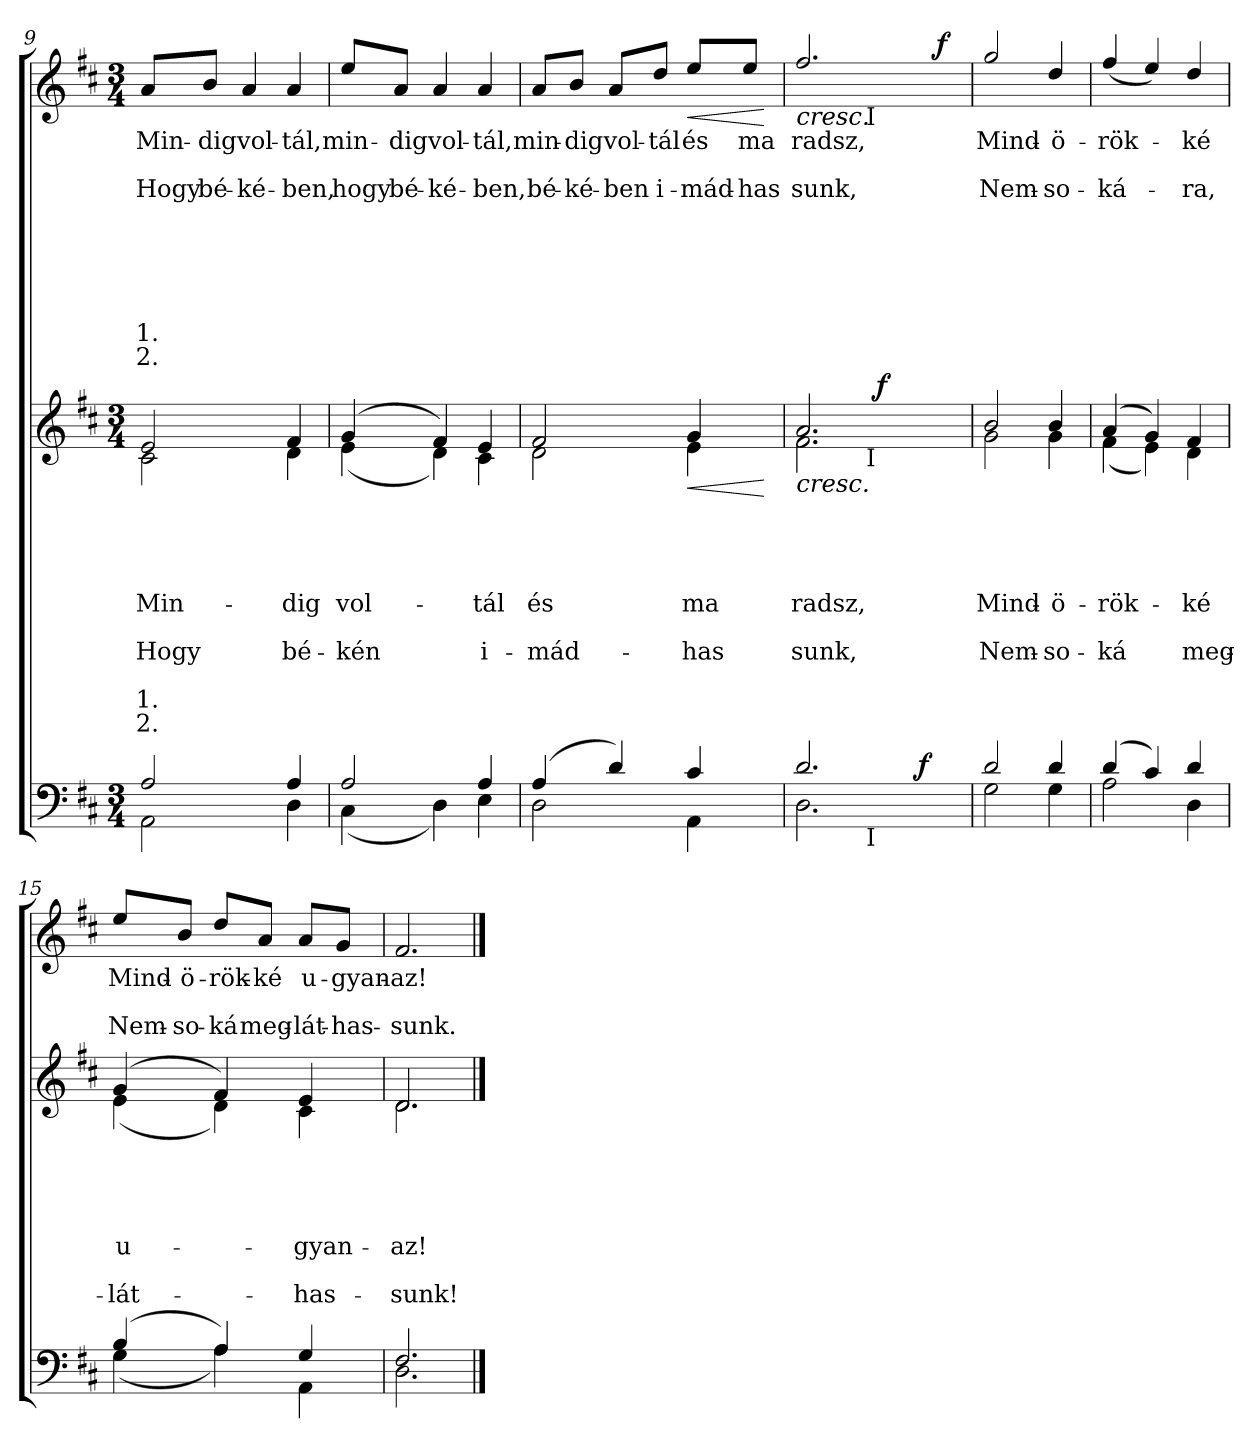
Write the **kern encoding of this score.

**kern	**dynam	**kern	**text	**text	**text	**text	**text	**text	**text	**text	**text	**text	**dynam	**kern	**text	**text	**text	**text	**text	**text	**text	**text	**text	**text	**dynam
*part3	*part3	*part2	*part2	*part2	*part2	*part2	*part2	*part2	*part2	*part2	*part2	*part2	*part2	*part1	*part1	*part1	*part1	*part1	*part1	*part1	*part1	*part1	*part1	*part1	*part1
*staff3	*staff3	*staff2	*staff2	*staff2	*staff2	*staff2	*staff2	*staff2	*staff2	*staff2	*staff2	*staff2	*staff2	*staff1	*staff1	*staff1	*staff1	*staff1	*staff1	*staff1	*staff1	*staff1	*staff1	*staff1	*staff1
!!LO:LB:g=z
*clefF4	*	*clefG2	*	*	*	*	*	*	*	*	*	*	*	*clefG2	*	*	*	*	*	*	*	*	*	*	*
*k[f#c#]	*	*k[f#c#]	*	*	*	*	*	*	*	*	*	*	*	*k[f#c#]	*	*	*	*	*	*	*	*	*	*	*
*b:	*	*b:	*	*	*	*	*	*	*	*	*	*	*	*b:	*	*	*	*	*	*	*	*	*	*	*
*M3/4	*	*M3/4	*	*	*	*	*	*	*	*	*	*	*	*M3/4	*	*	*	*	*	*	*	*	*	*	*
=9	=9	=9	=9	=9	=9	=9	=9	=9	=9	=9	=9	=9	=9	=9	=9	=9	=9	=9	=9	=9	=9	=9	=9	=9	=9
*^	*	*	*	*	*	*	*	*	*	*	*	*	*	*	*	*	*	*	*	*	*	*	*	*	*
!	!	!	!	!	!	!	!	!LO:LY:b	!	!LO:LY:b	!	!LO:LY:b	!LO:LY:b	!	!	!	!	!	!	!	!	!	!	!	!	!
*	*	*	*^	*	*	*	*	*	*	*	*	*	*	*	*	*	*	*	*	*	*	*	*	*	*	*
!	!	!	!	!	!	!	!	!	!	!	!	!	!	!	!	!	!LO:LY:b	!	!LO:LY:b	!	!	!	!	!	!LO:LY:b	!LO:LY:b	!
2A/	2AA\	.	2e/	2c#\	.	.	.	.	Min-	.	Hogy	.	1.	2.	.	8a/L	Min-	.	Hogy	.	.	.	.	.	1.	2.	.
!	!	!	!	!	!	!	!	!	!	!	!	!	!	!	!	!	!LO:LY:b	!	!LO:LY:b	!	!	!	!	!	!	!	!
.	.	.	.	.	.	.	.	.	.	.	.	.	.	.	.	8b/J	-dig	.	bé-	.	.	.	.	.	.	.	.
!	!	!	!	!	!	!	!	!	!	!	!	!	!	!	!	!	!LO:LY:b	!	!LO:LY:b	!	!	!	!	!	!	!	!
.	.	.	.	.	.	.	.	.	.	.	.	.	.	.	.	4a/	vol-	.	-ké-	.	.	.	.	.	.	.	.
!	!	!	!	!	!	!	!	!	!LO:LY:b	!	!LO:LY:b	!	!	!	!	!	!	!	!	!	!	!	!	!	!	!	!
!	!	!	!	!	!	!	!	!	!	!	!	!	!	!	!	!	!LO:LY:b	!	!LO:LY:b	!	!	!	!	!	!	!	!
4A/	4D\	.	4f#/	4d\	.	.	.	.	-dig	.	bé-	.	.	.	.	4a/	-tál,	.	-ben,	.	.	.	.	.	.	.	.
=10	=10	=10	=10	=10	=10	=10	=10	=10	=10	=10	=10	=10	=10	=10	=10	=10	=10	=10	=10	=10	=10	=10	=10	=10	=10	=10	=10
!	!	!	!	!	!	!	!	!	!LO:LY:b	!	!LO:LY:b	!	!	!	!	!	!	!	!	!	!	!	!	!	!	!	!
!	!	!	!	!	!	!	!	!	!	!	!	!	!	!	!	!	!LO:LY:b	!	!LO:LY:b	!	!	!	!	!	!	!	!
2A/	(<4C#\	.	(>4g/	(<4e\	.	.	.	.	vol-	.	-kén	.	.	.	.	8ee/L	min-	.	hogy	.	.	.	.	.	.	.	.
!	!	!	!	!	!	!	!	!	!	!	!	!	!	!	!	!	!LO:LY:b	!	!LO:LY:b	!	!	!	!	!	!	!	!
.	.	.	.	.	.	.	.	.	.	.	.	.	.	.	.	8a/J	-dig	.	bé-	.	.	.	.	.	.	.	.
!	!	!	!	!	!	!	!	!	!	!	!	!	!	!	!	!	!LO:LY:b	!	!LO:LY:b	!	!	!	!	!	!	!	!
.	4D\)	.	4f#/)	4d\)	.	.	.	.	.	.	.	.	.	.	.	4a/	vol-	.	-ké-	.	.	.	.	.	.	.	.
!	!	!	!	!	!	!	!	!	!LO:LY:b	!	!LO:LY:b	!	!	!	!	!	!	!	!	!	!	!	!	!	!	!	!
!	!	!	!	!	!	!	!	!	!	!	!	!	!	!	!	!	!LO:LY:b	!	!LO:LY:b	!	!	!	!	!	!	!	!
4A/	4E\	.	4e/	4c#\	.	.	.	.	-tál	.	i-	.	.	.	.	4a/	-tál,	.	-ben,	.	.	.	.	.	.	.	.
=11	=11	=11	=11	=11	=11	=11	=11	=11	=11	=11	=11	=11	=11	=11	=11	=11	=11	=11	=11	=11	=11	=11	=11	=11	=11	=11	=11
!	!	!	!	!	!	!	!	!	!LO:LY:b	!	!LO:LY:b	!	!	!	!	!	!	!	!	!	!	!	!	!	!	!	!
!	!	!	!	!	!	!	!	!	!	!	!	!	!	!	!	!	!LO:LY:b	!	!LO:LY:b	!	!	!	!	!	!	!	!
(>4A/	2D\	.	2f#/	2d\	.	.	.	.	és	.	-mád-	.	.	.	.	8a/L	min-	.	bé-	.	.	.	.	.	.	.	.
!	!	!	!	!	!	!	!	!	!	!	!	!	!	!	!	!	!LO:LY:b	!	!LO:LY:b	!	!	!	!	!	!	!	!
.	.	.	.	.	.	.	.	.	.	.	.	.	.	.	.	8b/J	-dig	.	-ké-	.	.	.	.	.	.	.	.
!	!	!	!	!	!	!	!	!	!	!	!	!	!	!	!	!	!LO:LY:b	!	!LO:LY:b	!	!	!	!	!	!	!	!
4d/)	.	.	.	.	.	.	.	.	.	.	.	.	.	.	.	8a/L	vol-	.	-ben	.	.	.	.	.	.	.	.
!	!	!	!	!	!	!	!	!	!	!	!	!	!	!	!	!	!LO:LY:b	!	!LO:LY:b	!	!	!	!	!	!	!	!
.	.	.	.	.	.	.	.	.	.	.	.	.	.	.	.	8dd/J	-tál	.	i-	.	.	.	.	.	.	.	.
!	!	!	!	!	!	!	!	!	!LO:LY:b	!	!LO:LY:b	!	!	!	!LO:HP:b	!	!	!	!	!	!	!	!	!	!	!	!
!	!	!	!	!	!	!	!	!	!	!	!	!	!	!	!	!	!LO:LY:b	!	!LO:LY:b	!	!	!	!	!	!	!	!LO:HP:b
4c#/	4AA\	.	4g/	4e\	.	.	.	.	ma­	.	-has­	.	.	.	<	8ee/L	és	.	-mád-	.	.	.	.	.	.	.	<
!	!	!	!	!	!	!	!	!	!	!	!	!	!	!	!	!	!LO:LY:b	!	!LO:LY:b	!	!	!	!	!	!	!	!
.	.	.	.	.	.	.	.	.	.	.	.	.	.	.	.	8ee/J	ma­	.	-has­	.	.	.	.	.	.	.	.
*v	*v	*	*	*	*	*	*	*	*	*	*	*	*	*	*	*	*	*	*	*	*	*	*	*	*	*	*
*	*	*v	*v	*	*	*	*	*	*	*	*	*	*	*	*	*	*	*	*	*	*	*	*	*	*	*
.	.	.	.	.	.	.	.	.	.	.	.	.	[	.	.	.	.	.	.	.	.	.	.	.	[
!!LO:PB:g=z
=12	=12	=12	=12	=12	=12	=12	=12	=12	=12	=12	=12	=12	=12	=12	=12	=12	=12	=12	=12	=12	=12	=12	=12	=12	=12
*^	*	*	*	*	*	*	*	*	*	*	*	*	*	*	*	*	*	*	*	*	*	*	*	*	*
!	!	!	!	!	!	!	!	!LO:LY:b	!	!LO:LY:b	!	!	!	!LO:HP:b	!	!	!	!	!	!	!	!	!	!	!	!
*	*	*	*^	*	*	*	*	*	*	*	*	*	*	*	*	*	*	*	*	*	*	*	*	*	*	*
!	!	!	!	!	!	!	!	!	!	!	!	!	!	!	!	!	!LO:LY:b	!	!LO:LY:b	!	!	!	!	!	!	!	!LO:HP:b
*^	*	*	*	*^	*	*	*	*	*	*	*	*	*	*	*	*^	*	*	*	*	*	*	*	*	*	*	*
*	*	*^	*	*	*	*	*	*	*	*	*	*	*	*	*	*	*	*	*^	*	*	*	*	*	*	*	*	*	*	*
2.d/	2.D\	2ryy	4.ryy	.	2.a/	2.f#\	4ryy	.	.	.	.	radsz,	.	sunk,	.	.	.	<	2.ff#/	2ryy	4.ryy	radsz,	.	sunk,	.	.	.	.	.	.	.	<
.	.	.	.	.	.	.	8ryy	.	.	.	.	.	.	.	.	.	.	.	.	.	.	.	.	.	.	.	.	.	.	.	.	.
!	!	!	!	!	!	!	!	!	!	!	!	!	!	!	!	!	!	!	!	!	!LO:TX:b:t=I	!	!	!	!	!	!	!	!	!	!	!
!	!	!	!	!	!	!	!LO:TX:b:t=I	!	!	!	!	!	!	!	!	!	!	!	!	!	!	!	!	!	!	!	!	!	!	!	!	!
!	!	!	!LO:TX:b:t=I	!	!	!	!	!	!	!	!	!	!	!	!	!	!	!	!	!	!	!	!	!	!	!	!	!	!	!	!	!
.	.	.	4.ryy	.	.	.	32ryy	.	.	.	.	.	.	.	.	.	.	.	.	.	4.ryy	.	.	.	.	.	.	.	.	.	.	.
!	!	!	!	!	!	!	!	!	!	!	!	!	!	!	!	!	!	!LO:DY:a	!	!	!	!	!	!	!	!	!	!	!	!	!	!
.	.	.	.	.	.	.	4ryy	.	.	.	.	.	.	.	.	.	.	f	.	.	.	.	.	.	.	.	.	.	.	.	.	.
.	.	16ryy	.	.	.	.	.	.	.	.	.	.	.	.	.	.	.	.	.	8ryy	.	.	.	.	.	.	.	.	.	.	.	.
!	!	!	!	!LO:DY:a	!	!	!	!	!	!	!	!	!	!	!	!	!	!	!	!	!	!	!	!	!	!	!	!	!	!	!	!
.	.	8.ryy	.	f	.	.	.	.	.	.	.	.	.	.	.	.	.	.	.	.	.	.	.	.	.	.	.	.	.	.	.	.
!	!	!	!	!	!	!	!	!	!	!	!	!	!	!	!	!	!	!	!	!	!	!	!	!	!	!	!	!	!	!	!	!LO:DY:a
.	.	.	.	.	.	.	.	.	.	.	.	.	.	.	.	.	.	.	.	8ryy	.	.	.	.	.	.	.	.	.	.	.	f
.	.	.	.	.	.	.	16.ryy	.	.	.	.	.	.	.	.	.	.	.	.	.	.	.	.	.	.	.	.	.	.	.	.	.
.	.	.	.	.	.	.	.	.	.	.	.	.	.	.	.	.	.	[	.	.	.	.	.	.	.	.	.	.	.	.	.	[
*	*v	*v	*v	*	*	*	*	*	*	*	*	*	*	*	*	*	*	*	*v	*v	*v	*	*	*	*	*	*	*	*	*	*	*
*	*	*	*v	*v	*v	*	*	*	*	*	*	*	*	*	*	*	*	*	*	*	*	*	*	*	*	*	*	*
=13	=13	=13	=13	=13	=13	=13	=13	=13	=13	=13	=13	=13	=13	=13	=13	=13	=13	=13	=13	=13	=13	=13	=13	=13	=13	=13
*^	*	*	*^	*	*	*	*	*	*	*	*	*	*	*	*^	*	*	*	*	*	*	*	*	*	*	*
*	*	*^	*	*	*^	*	*	*	*	*	*	*	*	*	*	*	*	*^	*	*	*	*	*	*	*	*	*	*	*
!	!	!	!	!	!	!	!	!	!	!	!	!LO:LY:b	!	!LO:LY:b	!	!	!	!	!	!	!	!	!	!	!	!	!	!	!	!	!	!
*	*v	*v	*v	*	*	*	*	*	*	*	*	*	*	*	*	*	*	*	*v	*v	*v	*	*	*	*	*	*	*	*	*	*	*
*	*	*	*	*v	*v	*	*	*	*	*	*	*	*	*	*	*	*	*	*	*	*	*	*	*	*	*	*	*
*^	*	*	*	*^	*	*	*	*	*	*	*	*	*	*	*	*^	*	*	*	*	*	*	*	*	*	*	*
*	*	*^	*	*	*	*	*	*	*	*	*	*	*	*	*	*	*	*	*^	*	*	*	*	*	*	*	*	*	*	*
!	!	!	!	!	!	!	!	!	!	!	!	!	!	!	!	!	!	!	!	!	!	!LO:LY:b	!	!LO:LY:b	!	!	!	!	!	!	!	!
*	*v	*v	*v	*	*	*	*	*	*	*	*	*	*	*	*	*	*	*	*v	*v	*v	*	*	*	*	*	*	*	*	*	*	*
*	*	*	*	*v	*v	*	*	*	*	*	*	*	*	*	*	*	*	*	*	*	*	*	*	*	*	*	*	*
2d/	2G\	.	2b/	2g\	.	.	.	.	Mind-	.	Nem-	.	.	.	.	2gg/	Mind-	.	Nem-	.	.	.	.	.	.	.	.
!	!	!	!	!	!	!	!	!	!LO:LY:b	!	!LO:LY:b	!	!	!	!	!	!	!	!	!	!	!	!	!	!	!	!
!	!	!	!	!	!	!	!	!	!	!	!	!	!	!	!	!	!LO:LY:b	!	!LO:LY:b	!	!	!	!	!	!	!	!
4d/	4G\	.	4b/	4g\	.	.	.	.	-ö-	.	-so-	.	.	.	.	4dd/	-ö-	.	-so-	.	.	.	.	.	.	.	.
=14	=14	=14	=14	=14	=14	=14	=14	=14	=14	=14	=14	=14	=14	=14	=14	=14	=14	=14	=14	=14	=14	=14	=14	=14	=14	=14	=14
!	!	!	!	!	!	!	!	!	!LO:LY:b	!	!LO:LY:b	!	!	!	!	!	!	!	!	!	!	!	!	!	!	!	!
!	!	!	!	!	!	!	!	!	!	!	!	!	!	!	!	!	!LO:LY:b	!	!LO:LY:b	!	!	!	!	!	!	!	!
(>4d/	2A\	.	(>4a/	(<4f#\	.	.	.	.	-rök-	.	-ká	.	.	.	.	(>4ff#/	-rök-	.	-ká-	.	.	.	.	.	.	.	.
4c#/)	.	.	4g/)	4e\)	.	.	.	.	.	.	.	.	.	.	.	4ee/)	.	.	.	.	.	.	.	.	.	.	.
!	!	!	!	!	!	!	!	!	!LO:LY:b	!	!LO:LY:b	!	!	!	!	!	!	!	!	!	!	!	!	!	!	!	!
!	!	!	!	!	!	!	!	!	!	!	!	!	!	!	!	!	!LO:LY:b	!	!LO:LY:b	!	!	!	!	!	!	!	!
4d/	4D\	.	4f#/	4d\	.	.	.	.	-ké	.	meg-	.	.	.	.	4dd/	-ké	.	-ra,	.	.	.	.	.	.	.	.
=15	=15	=15	=15	=15	=15	=15	=15	=15	=15	=15	=15	=15	=15	=15	=15	=15	=15	=15	=15	=15	=15	=15	=15	=15	=15	=15	=15
!	!	!	!	!	!	!	!	!	!LO:LY:b	!	!LO:LY:b	!	!	!	!	!	!	!	!	!	!	!	!	!	!	!	!
!	!	!	!	!	!	!	!	!	!	!	!	!	!	!	!	!	!LO:LY:b	!	!LO:LY:b	!	!	!	!	!	!	!	!
(>4B/	(<4G\	.	(>4g/	(<4e\	.	.	.	.	u-	.	-lát-	.	.	.	.	8ee/L	Mind-	.	Nem-	.	.	.	.	.	.	.	.
!	!	!	!	!	!	!	!	!	!	!	!	!	!	!	!	!	!LO:LY:b	!	!LO:LY:b	!	!	!	!	!	!	!	!
.	.	.	.	.	.	.	.	.	.	.	.	.	.	.	.	8b/J	-ö-	.	-so-	.	.	.	.	.	.	.	.
!	!	!	!	!	!	!	!	!	!	!	!	!	!	!	!	!	!LO:LY:b	!	!LO:LY:b	!	!	!	!	!	!	!	!
4A/)	4A\)	.	4f#/)	4d\)	.	.	.	.	.	.	.	.	.	.	.	8dd/L	-rök-	.	-ká	.	.	.	.	.	.	.	.
!	!	!	!	!	!	!	!	!	!	!	!	!	!	!	!	!	!LO:LY:b	!	!LO:LY:b	!	!	!	!	!	!	!	!
.	.	.	.	.	.	.	.	.	.	.	.	.	.	.	.	8a/J	-ké	.	meg-	.	.	.	.	.	.	.	.
!	!	!	!	!	!	!	!	!	!LO:LY:b	!	!LO:LY:b	!	!	!	!	!	!	!	!	!	!	!	!	!	!	!	!
!	!	!	!	!	!	!	!	!	!	!	!	!	!	!	!	!	!LO:LY:b	!	!LO:LY:b	!	!	!	!	!	!	!	!
4G/	4AA\	.	4e/	4c#\	.	.	.	.	-gyan-	.	-has-	.	.	.	.	8a/L	u-	.	-lát-	.	.	.	.	.	.	.	.
!	!	!	!	!	!	!	!	!	!	!	!	!	!	!	!	!	!LO:LY:b	!	!LO:LY:b	!	!	!	!	!	!	!	!
.	.	.	.	.	.	.	.	.	.	.	.	.	.	.	.	8g/J	-gyan-	.	-has-	.	.	.	.	.	.	.	.
=16	=16	=16	=16	=16	=16	=16	=16	=16	=16	=16	=16	=16	=16	=16	=16	=16	=16	=16	=16	=16	=16	=16	=16	=16	=16	=16	=16
!	!	!	!	!	!	!	!	!	!LO:LY:b	!	!LO:LY:b	!	!	!	!	!	!	!	!	!	!	!	!	!	!	!	!
!	!	!	!	!	!	!	!	!	!	!	!	!	!	!	!	!	!LO:LY:b	!	!LO:LY:b	!	!	!	!	!	!	!	!
2.F#/	2.D\	.	2.d/	2.d\	.	.	.	.	-az!	.	-sunk!	.	.	.	.	2.f#/	-az!	.	-sunk.	.	.	.	.	.	.	.	.
*v	*v	*	*	*	*	*	*	*	*	*	*	*	*	*	*	*	*	*	*	*	*	*	*	*	*	*	*
*	*	*v	*v	*	*	*	*	*	*	*	*	*	*	*	*	*	*	*	*	*	*	*	*	*	*	*
==	==	==	==	==	==	==	==	==	==	==	==	==	==	==	==	==	==	==	==	==	==	==	==	==	==
*-	*-	*-	*-	*-	*-	*-	*-	*-	*-	*-	*-	*-	*-	*-	*-	*-	*-	*-	*-	*-	*-	*-	*-	*-	*-
